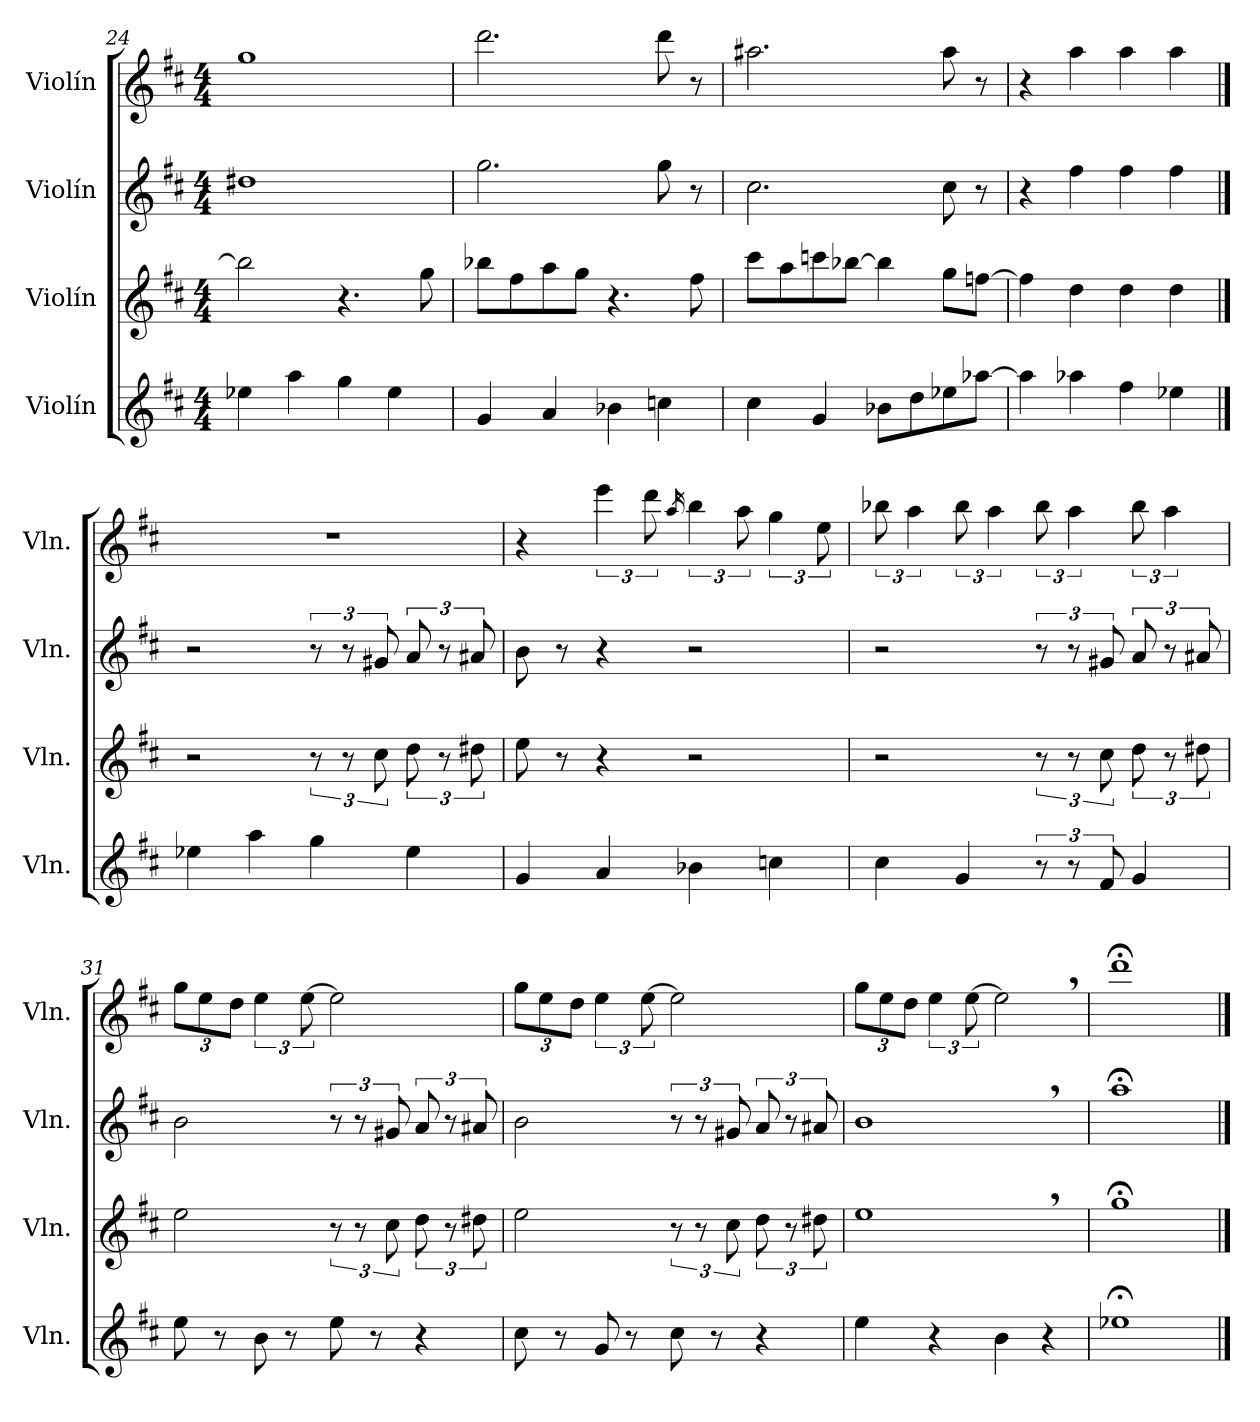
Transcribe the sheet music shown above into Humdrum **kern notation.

**kern	**kern	**kern	**kern
*part4	*part3	*part2	*part1
*staff4	*staff3	*staff2	*staff1
*I"Violín	*I"Violín	*I"Violín	*I"Violín
*I'Vln.	*I'Vln.	*I'Vln.	*I'Vln.
*clefG2	*clefG2	*clefG2	*clefG2
*k[f#c#]	*k[f#c#]	*k[f#c#]	*k[f#c#]
*M4/4	*M4/4	*M4/4	*M4/4
=24	=24	=24	=24
4ee-X\	2bb-\]	1dd#X	1gg
4aa\	.	.	.
4gg\	4.r	.	.
4ee-\	.	.	.
.	8gg\	.	.
=25	=25	=25	=25
4g/	8bb-X\L	2.gg\	2.ddd\
.	8ff#\	.	.
4a/	8aa\	.	.
.	8gg\J	.	.
4b-X\	4.r	.	.
4ccn\	.	8gg\	8ddd\
.	8ff#\	8r	8r
!!LO:LB:g=z
=26	=26	=26	=26
4cc#\	8ccc#\L	2.cc#\	2.aa#X\
.	8aa\	.	.
4g/	8cccn\	.	.
.	[8bb-X\J	.	.
8b-X\L	4bb-\]	.	.
8dd\	.	.	.
8ee-X\	8gg\L	8cc#\	8aa#\
[8aa-X\J	[8ffn\J	8r	8r
=27	=27	=27	=27
4aa-\]	4ff\]	4r	4r
4aa-X\	4dd\	4ff#\	4aa\
4ff#\	4dd\	4ff#\	4aa\
4ee-X\	4dd\	4ff#\	4aa\
==28	==28	==28	==28
4ee-X\	2r	2r	1r
4aa\	.	.	.
4gg\	12r	12r	.
.	12r	12r	.
.	12cc#\	12g#X/	.
4ee-\	12dd\	12a/	.
.	12r	12r	.
.	12dd#X\	12a#X/	.
=29	=29	=29	=29
4g/	8ee\	8b\	4r
.	8r	8r	.
4a/	4r	4r	6eee\
.	.	.	12ddd\
.	.	.	16qaa/
4b-X\	2r	2r	6bb\
.	.	.	12aa\
4ccn\	.	.	6gg\
.	.	.	12ee\
!!LO:PB:g=z
=30	=30	=30	=30
4cc#\	2r	2r	12bb-X\
.	.	.	6aa\
4g/	.	.	12bb-\
.	.	.	6aa\
12r	12r	12r	12bb-\
12r	12r	12r	6aa\
12f#/	12cc#\	12g#X/	.
4g/	12dd\	12a/	12bb-\
.	12r	12r	6aa\
.	12dd#X\	12a#X/	.
=31	=31	=31	=31
*	*	*	*Xbrackettup
8ee\	2ee\	2b\	12gg\L
.	.	.	12ee\
8r	.	.	.
.	.	.	12dd\J
*	*	*	*brackettup
8b\	.	.	6ee\
8r	.	.	.
.	.	.	[12ee\
8ee\	12r	12r	2ee\]
.	12r	12r	.
8r	.	.	.
.	12cc#\	12g#X/	.
4r	12dd\	12a/	.
.	12r	12r	.
.	12dd#X\	12a#X/	.
!!LO:LB:g=z
=32	=32	=32	=32
*	*	*	*Xbrackettup
8cc#\	2ee\	2b\	12gg\L
.	.	.	12ee\
8r	.	.	.
.	.	.	12dd\J
*	*	*	*brackettup
8g/	.	.	6ee\
8r	.	.	.
.	.	.	[12ee\
8cc#\	12r	12r	2ee\]
.	12r	12r	.
8r	.	.	.
.	12cc#\	12g#X/	.
4r	12dd\	12a/	.
.	12r	12r	.
.	12dd#X\	12a#X/	.
=33	=33	=33	=33
*	*	*	*Xbrackettup
4ee\	1ee,	1b,	12gg\L
.	.	.	12ee\
.	.	.	12dd\J
*	*	*	*brackettup
4r	.	.	6ee\
.	.	.	[12ee\
4b\	.	.	2ee,\]
4r	.	.	.
=34	=34	=34	=34
1ee-X;<	1gg;<	1aa;<	1ddd;<
==	==	==	==
*-	*-	*-	*-
